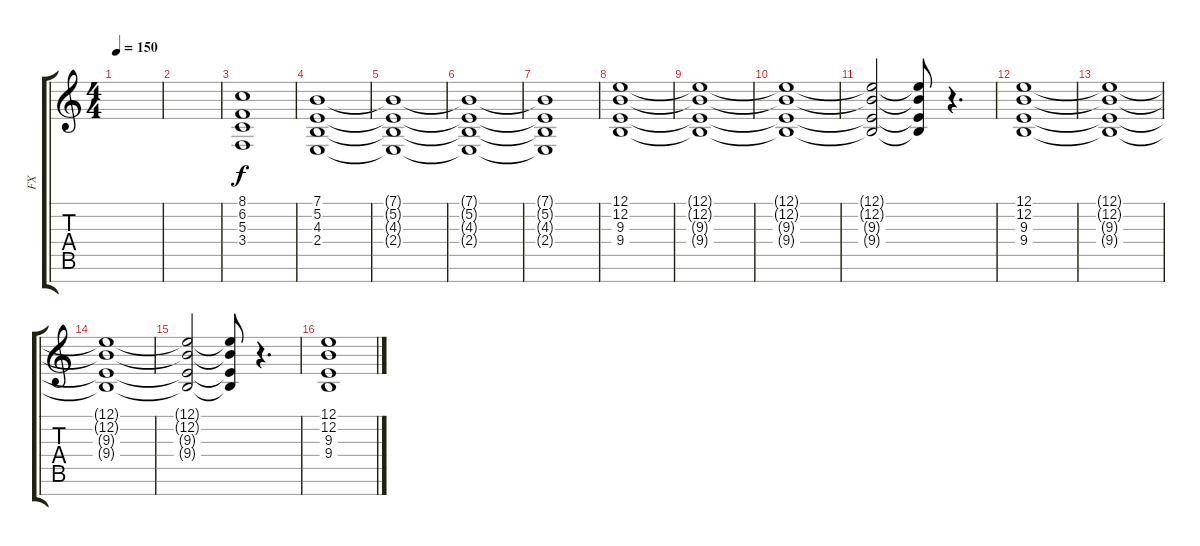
\track ("FX" "FX") {instrument synthstrings2}
\staff {score tabs}
\tuning (E4 B3 G3 D3 A2 E2 B1) {hide}
\ts (4 4)
\tempo 150
\clef g2
\ks c
|
|
(8.1 6.2 5.3 3.4).1 |
(7.1 5.2 4.3 2.4).1{volume 8} |
(7.1{t} 5.2{t} 4.3{t} 2.4{t}).1 |
(7.1{t} 5.2{t} 4.3{t} 2.4{t}).1 |
(7.1{t} 5.2{t} 4.3{t} 2.4{t}).1 |
(12.1 12.2 9.3 9.4).1{volume 12} |
(12.1{t} 12.2{t} 9.3{t} 9.4{t}).1 |
(12.1{t} 12.2{t} 9.3{t} 9.4{t}).1 |
(12.1{t} 12.2{t} 9.3{t} 9.4{t}).2 (12.1{t} 12.2{t} 9.3{t} 9.4{t}).8 r.4{d} |
(12.1 12.2 9.3 9.4).1 |
(12.1{t} 12.2{t} 9.3{t} 9.4{t}).1 |
(12.1{t} 12.2{t} 9.3{t} 9.4{t}).1 |
(12.1{t} 12.2{t} 9.3{t} 9.4{t}).2 (12.1{t} 12.2{t} 9.3{t} 9.4{t}).8 r.4{d} |
(12.1 12.2 9.3 9.4).1
